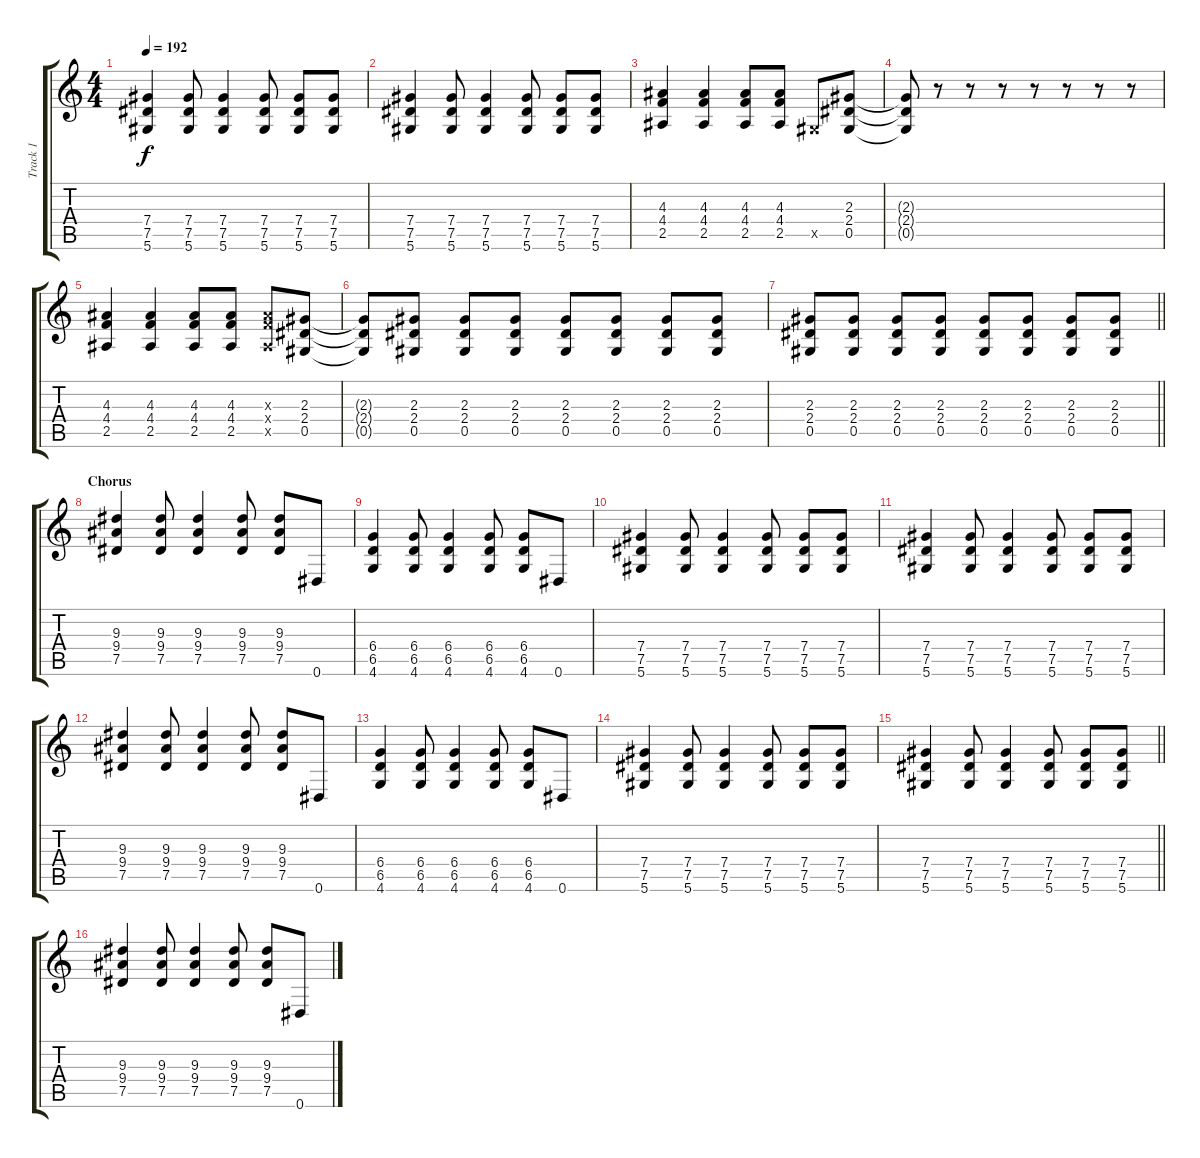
\track ("Track 1" "Track 1") {instrument distortionguitar}
\staff {score tabs}
\tuning (Eb4 Bb3 Gb3 Db3 Ab2 Eb2) {hide}
\ts (4 4)
\tempo 192
\clef g2
\ks c
(7.4 7.5 5.6).4{dy f} (7.4 7.5 5.6).8 (7.4 7.5 5.6).4 (7.4 7.5 5.6).8 (7.4 7.5 5.6).8 (7.4 7.5 5.6).8 |
(7.4 7.5 5.6).4 (7.4 7.5 5.6).8 (7.4 7.5 5.6).4 (7.4 7.5 5.6).8 (7.4 7.5 5.6).8 (7.4 7.5 5.6).8 |
(4.3 4.4 2.5).4 (4.3 4.4 2.5).4 (4.3 4.4 2.5).8 (4.3 4.4 2.5).8 0.5{x}.8 (2.3 2.4 0.5).8 |
(2.3{t} 2.4{t} 0.5{t}).8 r.8 r.8 r.8 r.8 r.8 r.8 r.8 |
(4.3 4.4 2.5).4 (4.3 4.4 2.5).4 (4.3 4.4 2.5).8 (4.3 4.4 2.5).8 (4.3{x} 4.4{x} 2.5{x}).8 (2.3 2.4 0.5).8 |
(2.3{t} 2.4{t} 0.5{t}).8 (2.3 2.4 0.5).8 (2.3 2.4 0.5).8 (2.3 2.4 0.5).8 (2.3 2.4 0.5).8 (2.3 2.4 0.5).8 (2.3 2.4 0.5).8 (2.3 2.4 0.5).8 |
\barLineRight lightlight
(2.3 2.4 0.5).8 (2.3 2.4 0.5).8 (2.3 2.4 0.5).8 (2.3 2.4 0.5).8 (2.3 2.4 0.5).8 (2.3 2.4 0.5).8 (2.3 2.4 0.5).8 (2.3 2.4 0.5).8 |
\section ("" "Chorus")
(9.3 9.4 7.5).4 (9.3 9.4 7.5).8 (9.3 9.4 7.5).4 (9.3 9.4 7.5).8 (9.3 9.4 7.5).8 0.6.8 |
(6.4 6.5 4.6).4 (6.4 6.5 4.6).8 (6.4 6.5 4.6).4 (6.4 6.5 4.6).8 (6.4 6.5 4.6).8 0.6.8 |
(7.4 7.5 5.6).4 (7.4 7.5 5.6).8 (7.4 7.5 5.6).4 (7.4 7.5 5.6).8 (7.4 7.5 5.6).8 (7.4 7.5 5.6).8 |
(7.4 7.5 5.6).4 (7.4 7.5 5.6).8 (7.4 7.5 5.6).4 (7.4 7.5 5.6).8 (7.4 7.5 5.6).8 (7.4 7.5 5.6).8 |
(9.3 9.4 7.5).4 (9.3 9.4 7.5).8 (9.3 9.4 7.5).4 (9.3 9.4 7.5).8 (9.3 9.4 7.5).8 0.6.8 |
(6.4 6.5 4.6).4 (6.4 6.5 4.6).8 (6.4 6.5 4.6).4 (6.4 6.5 4.6).8 (6.4 6.5 4.6).8 0.6.8 |
(7.4 7.5 5.6).4 (7.4 7.5 5.6).8 (7.4 7.5 5.6).4 (7.4 7.5 5.6).8 (7.4 7.5 5.6).8 (7.4 7.5 5.6).8 |
\barLineRight lightlight
(7.4 7.5 5.6).4 (7.4 7.5 5.6).8 (7.4 7.5 5.6).4 (7.4 7.5 5.6).8 (7.4 7.5 5.6).8 (7.4 7.5 5.6).8 |
(9.3 9.4 7.5).4 (9.3 9.4 7.5).8 (9.3 9.4 7.5).4 (9.3 9.4 7.5).8 (9.3 9.4 7.5).8 0.6.8
